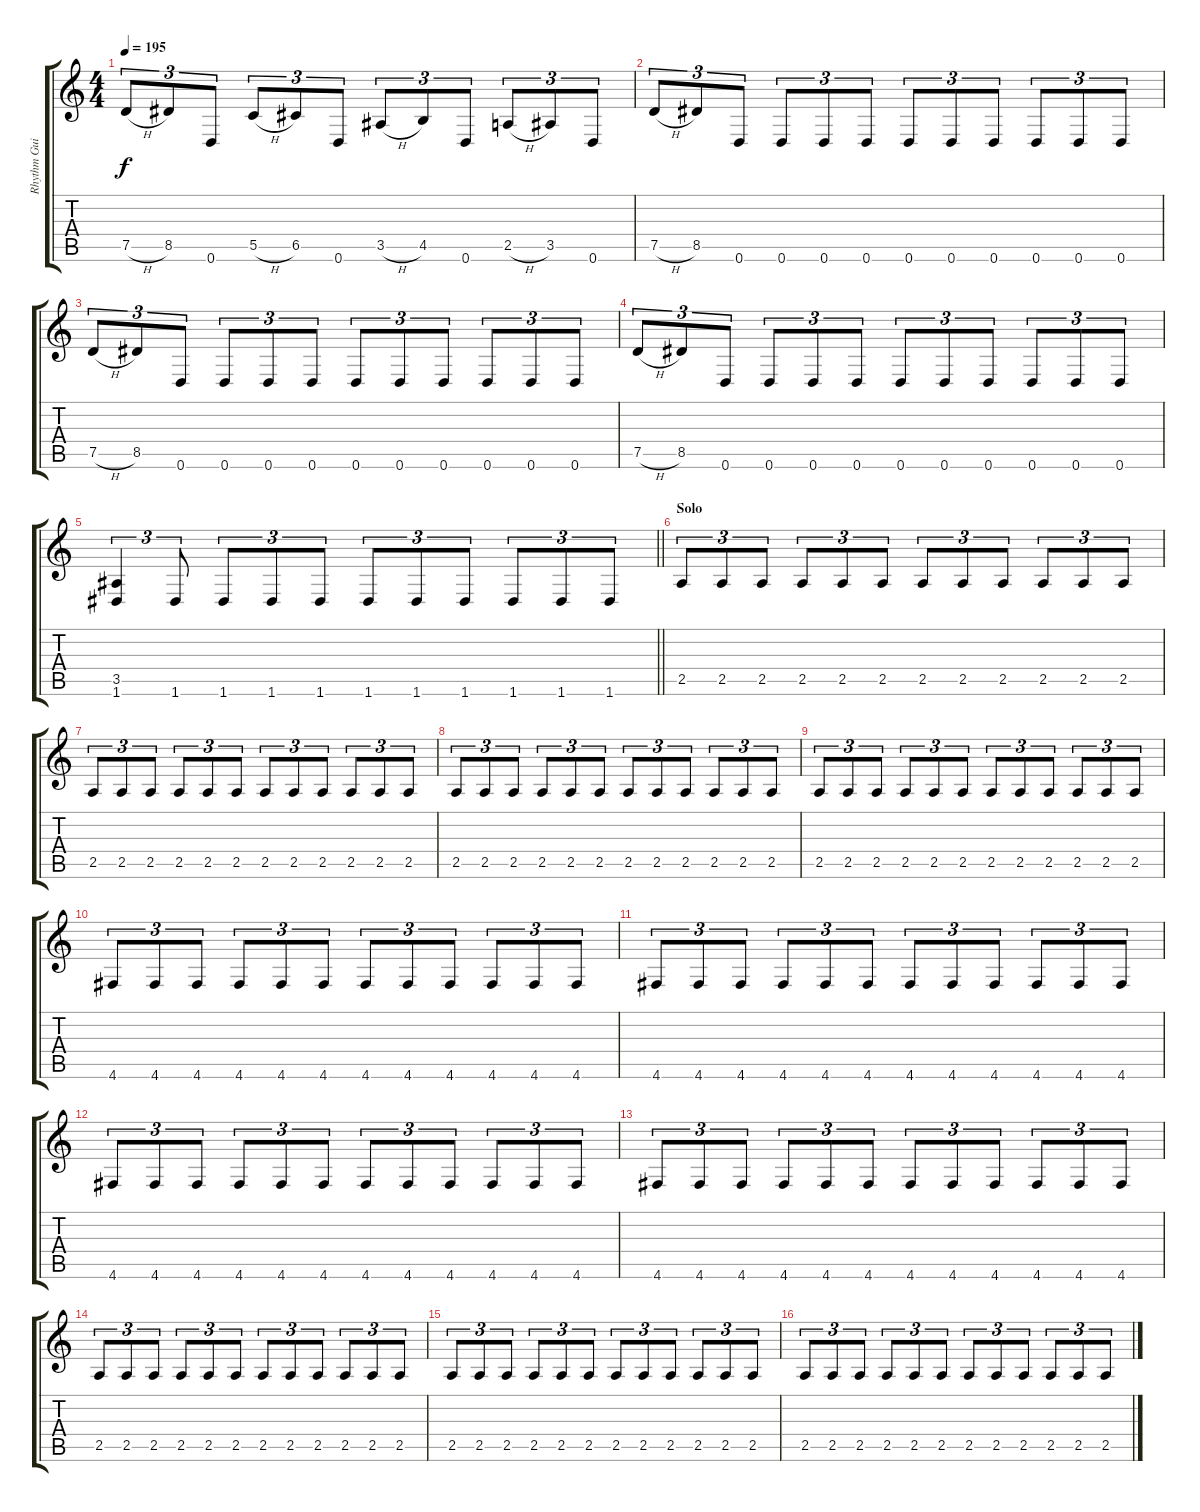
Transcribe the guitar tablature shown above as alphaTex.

\track ("Rhythm Guitar" "Rhythm Gui") {instrument distortionguitar}
\staff {score tabs}
\tuning (D4 A3 F3 C3 G2 D2) {hide}
\ts (4 4)
\tempo 195
\clef g2
\ks c
7.5{h}.8{tu (3 2) dy f} 8.5.8{tu (3 2)} 0.6.8{tu (3 2)} 5.5{h}.8{tu (3 2)} 6.5.8{tu (3 2)} 0.6.8{tu (3 2)} 3.5{h}.8{tu (3 2)} 4.5.8{tu (3 2)} 0.6.8{tu (3 2)} 2.5{h}.8{tu (3 2)} 3.5.8{tu (3 2)} 0.6.8{tu (3 2)} |
7.5{h}.8{tu (3 2)} 8.5.8{tu (3 2)} 0.6.8{tu (3 2)} 0.6.8{tu (3 2)} 0.6.8{tu (3 2)} 0.6.8{tu (3 2)} 0.6.8{tu (3 2)} 0.6.8{tu (3 2)} 0.6.8{tu (3 2)} 0.6.8{tu (3 2)} 0.6.8{tu (3 2)} 0.6.8{tu (3 2)} |
7.5{h}.8{tu (3 2)} 8.5.8{tu (3 2)} 0.6.8{tu (3 2)} 0.6.8{tu (3 2)} 0.6.8{tu (3 2)} 0.6.8{tu (3 2)} 0.6.8{tu (3 2)} 0.6.8{tu (3 2)} 0.6.8{tu (3 2)} 0.6.8{tu (3 2)} 0.6.8{tu (3 2)} 0.6.8{tu (3 2)} |
7.5{h}.8{tu (3 2)} 8.5.8{tu (3 2)} 0.6.8{tu (3 2)} 0.6.8{tu (3 2)} 0.6.8{tu (3 2)} 0.6.8{tu (3 2)} 0.6.8{tu (3 2)} 0.6.8{tu (3 2)} 0.6.8{tu (3 2)} 0.6.8{tu (3 2)} 0.6.8{tu (3 2)} 0.6.8{tu (3 2)} |
\barLineRight lightlight
(3.5 1.6).4{tu (3 2)} 1.6.8{tu (3 2)} 1.6.8{tu (3 2)} 1.6.8{tu (3 2)} 1.6.8{tu (3 2)} 1.6.8{tu (3 2)} 1.6.8{tu (3 2)} 1.6.8{tu (3 2)} 1.6.8{tu (3 2)} 1.6.8{tu (3 2)} 1.6.8{tu (3 2)} |
\section ("" "Solo")
2.5.8{tu (3 2)} 2.5.8{tu (3 2)} 2.5.8{tu (3 2)} 2.5.8{tu (3 2)} 2.5.8{tu (3 2)} 2.5.8{tu (3 2)} 2.5.8{tu (3 2)} 2.5.8{tu (3 2)} 2.5.8{tu (3 2)} 2.5.8{tu (3 2)} 2.5.8{tu (3 2)} 2.5.8{tu (3 2)} |
2.5.8{tu (3 2)} 2.5.8{tu (3 2)} 2.5.8{tu (3 2)} 2.5.8{tu (3 2)} 2.5.8{tu (3 2)} 2.5.8{tu (3 2)} 2.5.8{tu (3 2)} 2.5.8{tu (3 2)} 2.5.8{tu (3 2)} 2.5.8{tu (3 2)} 2.5.8{tu (3 2)} 2.5.8{tu (3 2)} |
2.5.8{tu (3 2)} 2.5.8{tu (3 2)} 2.5.8{tu (3 2)} 2.5.8{tu (3 2)} 2.5.8{tu (3 2)} 2.5.8{tu (3 2)} 2.5.8{tu (3 2)} 2.5.8{tu (3 2)} 2.5.8{tu (3 2)} 2.5.8{tu (3 2)} 2.5.8{tu (3 2)} 2.5.8{tu (3 2)} |
2.5.8{tu (3 2)} 2.5.8{tu (3 2)} 2.5.8{tu (3 2)} 2.5.8{tu (3 2)} 2.5.8{tu (3 2)} 2.5.8{tu (3 2)} 2.5.8{tu (3 2)} 2.5.8{tu (3 2)} 2.5.8{tu (3 2)} 2.5.8{tu (3 2)} 2.5.8{tu (3 2)} 2.5.8{tu (3 2)} |
4.6.8{tu (3 2)} 4.6.8{tu (3 2)} 4.6.8{tu (3 2)} 4.6.8{tu (3 2)} 4.6.8{tu (3 2)} 4.6.8{tu (3 2)} 4.6.8{tu (3 2)} 4.6.8{tu (3 2)} 4.6.8{tu (3 2)} 4.6.8{tu (3 2)} 4.6.8{tu (3 2)} 4.6.8{tu (3 2)} |
4.6.8{tu (3 2)} 4.6.8{tu (3 2)} 4.6.8{tu (3 2)} 4.6.8{tu (3 2)} 4.6.8{tu (3 2)} 4.6.8{tu (3 2)} 4.6.8{tu (3 2)} 4.6.8{tu (3 2)} 4.6.8{tu (3 2)} 4.6.8{tu (3 2)} 4.6.8{tu (3 2)} 4.6.8{tu (3 2)} |
4.6.8{tu (3 2)} 4.6.8{tu (3 2)} 4.6.8{tu (3 2)} 4.6.8{tu (3 2)} 4.6.8{tu (3 2)} 4.6.8{tu (3 2)} 4.6.8{tu (3 2)} 4.6.8{tu (3 2)} 4.6.8{tu (3 2)} 4.6.8{tu (3 2)} 4.6.8{tu (3 2)} 4.6.8{tu (3 2)} |
4.6.8{tu (3 2)} 4.6.8{tu (3 2)} 4.6.8{tu (3 2)} 4.6.8{tu (3 2)} 4.6.8{tu (3 2)} 4.6.8{tu (3 2)} 4.6.8{tu (3 2)} 4.6.8{tu (3 2)} 4.6.8{tu (3 2)} 4.6.8{tu (3 2)} 4.6.8{tu (3 2)} 4.6.8{tu (3 2)} |
2.5.8{tu (3 2)} 2.5.8{tu (3 2)} 2.5.8{tu (3 2)} 2.5.8{tu (3 2)} 2.5.8{tu (3 2)} 2.5.8{tu (3 2)} 2.5.8{tu (3 2)} 2.5.8{tu (3 2)} 2.5.8{tu (3 2)} 2.5.8{tu (3 2)} 2.5.8{tu (3 2)} 2.5.8{tu (3 2)} |
2.5.8{tu (3 2)} 2.5.8{tu (3 2)} 2.5.8{tu (3 2)} 2.5.8{tu (3 2)} 2.5.8{tu (3 2)} 2.5.8{tu (3 2)} 2.5.8{tu (3 2)} 2.5.8{tu (3 2)} 2.5.8{tu (3 2)} 2.5.8{tu (3 2)} 2.5.8{tu (3 2)} 2.5.8{tu (3 2)} |
2.5.8{tu (3 2)} 2.5.8{tu (3 2)} 2.5.8{tu (3 2)} 2.5.8{tu (3 2)} 2.5.8{tu (3 2)} 2.5.8{tu (3 2)} 2.5.8{tu (3 2)} 2.5.8{tu (3 2)} 2.5.8{tu (3 2)} 2.5.8{tu (3 2)} 2.5.8{tu (3 2)} 2.5.8{tu (3 2)}
